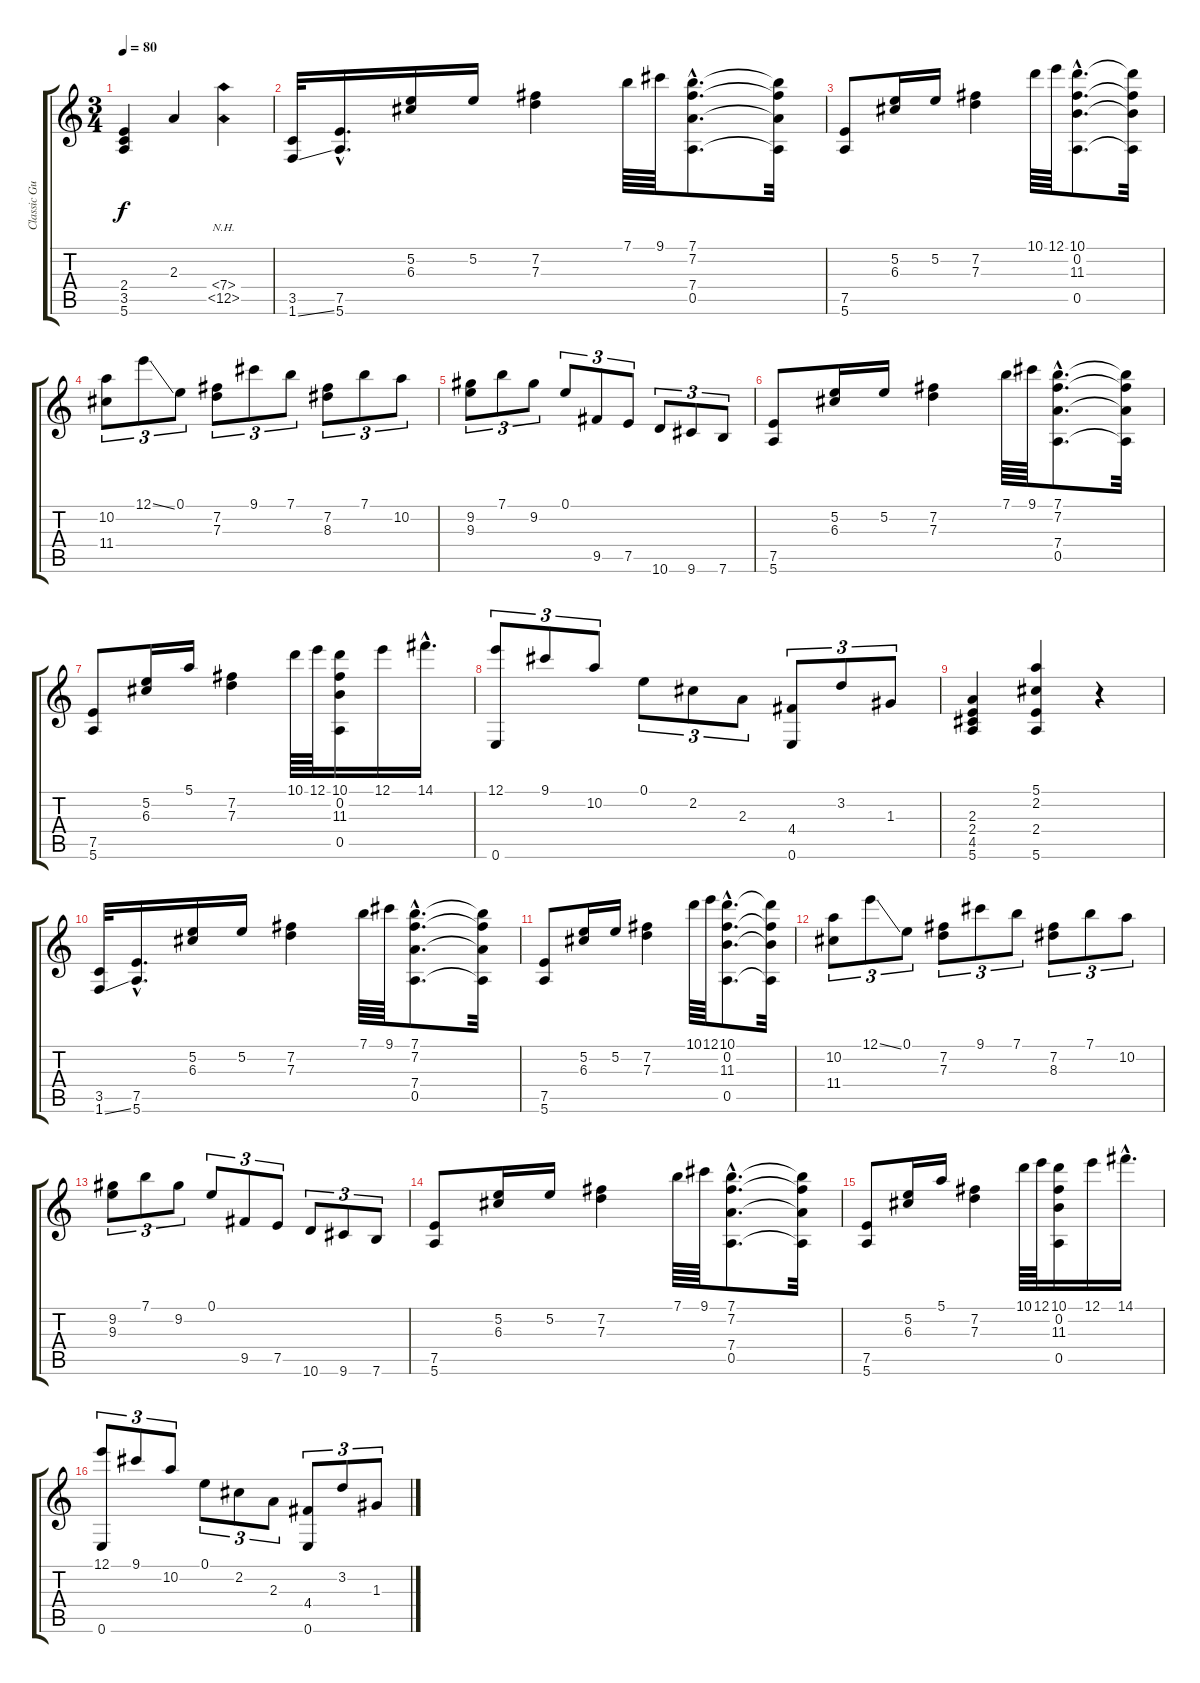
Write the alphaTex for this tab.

\track ("Classic Guitar" "Classic Gu") {instrument acousticguitarnylon}
\staff {score tabs}
\tuning (E4 B3 G3 D3 A2 E2) {hide}
\ts (3 4)
\tempo 80
\clef g2
\ks c
(2.4 3.5 5.6).4{dy f} 2.3.4 (7.4{nh} 0.5{nh}).4 |
(3.5 1.6{ss}).32 (7.5{hac} 5.6{hac}).16{d} (5.2 6.3).16 5.2.16 (7.2 7.3).4 7.1.64 9.1.64 (7.1{hac} 7.2{hac} 7.4{hac} 0.5{hac}).8{d} (7.1{t} 7.2{t} 7.4{t} 0.5{t}).32 |
(7.5 5.6).8 (5.2 6.3).16 5.2.16 (7.2 7.3).4 10.1.64 12.1.64 (10.1{hac} 0.2{hac} 11.3{hac} 0.5{hac}).8{d} (10.1{t} 0.2{t} 11.3{t} 0.5{t}).32 |
(10.2 11.4).8{tu (3 2)} 12.1{ss}.8{tu (3 2)} 0.1.8{tu (3 2)} (7.2 7.3).8{tu (3 2)} 9.1.8{tu (3 2)} 7.1.8{tu (3 2)} (7.2 8.3).8{tu (3 2)} 7.1.8{tu (3 2)} 10.2.8{tu (3 2)} |
(9.2 9.3).8{tu (3 2)} 7.1.8{tu (3 2)} 9.2.8{tu (3 2)} 0.1.8{tu (3 2)} 9.5.8{tu (3 2)} 7.5.8{tu (3 2)} 10.6.8{tu (3 2)} 9.6.8{tu (3 2)} 7.6.8{tu (3 2)} |
(7.5 5.6).8 (5.2 6.3).16 5.2.16 (7.2 7.3).4 7.1.64 9.1.64 (7.1{hac} 7.2{hac} 7.4{hac} 0.5{hac}).8{d} (7.1{t} 7.2{t} 7.4{t} 0.5{t}).32 |
(7.5 5.6).8 (5.2 6.3).16 5.1.16 (7.2 7.3).4 10.1.64 12.1.64 (10.1 0.2 11.3 0.5).16 12.1.16 14.1{hac}.16{d} |
(12.1 0.6).8{tu (3 2)} 9.1.8{tu (3 2)} 10.2.8{tu (3 2)} 0.1.8{tu (3 2)} 2.2.8{tu (3 2)} 2.3.8{tu (3 2)} (4.4 0.6).8{tu (3 2)} 3.2.8{tu (3 2)} 1.3.8{tu (3 2)} |
(2.3 2.4 4.5 5.6).4 (5.1 2.2 2.4 5.6).4 r.4 |
(3.5 1.6{ss}).32 (7.5{hac} 5.6{hac}).16{d} (5.2 6.3).16 5.2.16 (7.2 7.3).4 7.1.64 9.1.64 (7.1{hac} 7.2{hac} 7.4{hac} 0.5{hac}).8{d} (7.1{t} 7.2{t} 7.4{t} 0.5{t}).32 |
(7.5 5.6).8 (5.2 6.3).16 5.2.16 (7.2 7.3).4 10.1.64 12.1.64 (10.1{hac} 0.2{hac} 11.3{hac} 0.5{hac}).8{d} (10.1{t} 0.2{t} 11.3{t} 0.5{t}).32 |
(10.2 11.4).8{tu (3 2)} 12.1{ss}.8{tu (3 2)} 0.1.8{tu (3 2)} (7.2 7.3).8{tu (3 2)} 9.1.8{tu (3 2)} 7.1.8{tu (3 2)} (7.2 8.3).8{tu (3 2)} 7.1.8{tu (3 2)} 10.2.8{tu (3 2)} |
(9.2 9.3).8{tu (3 2)} 7.1.8{tu (3 2)} 9.2.8{tu (3 2)} 0.1.8{tu (3 2)} 9.5.8{tu (3 2)} 7.5.8{tu (3 2)} 10.6.8{tu (3 2)} 9.6.8{tu (3 2)} 7.6.8{tu (3 2)} |
(7.5 5.6).8 (5.2 6.3).16 5.2.16 (7.2 7.3).4 7.1.64 9.1.64 (7.1{hac} 7.2{hac} 7.4{hac} 0.5{hac}).8{d} (7.1{t} 7.2{t} 7.4{t} 0.5{t}).32 |
(7.5 5.6).8 (5.2 6.3).16 5.1.16 (7.2 7.3).4 10.1.64 12.1.64 (10.1 0.2 11.3 0.5).16 12.1.16 14.1{hac}.16{d} |
(12.1 0.6).8{tu (3 2)} 9.1.8{tu (3 2)} 10.2.8{tu (3 2)} 0.1.8{tu (3 2)} 2.2.8{tu (3 2)} 2.3.8{tu (3 2)} (4.4 0.6).8{tu (3 2)} 3.2.8{tu (3 2)} 1.3.8{tu (3 2)}
